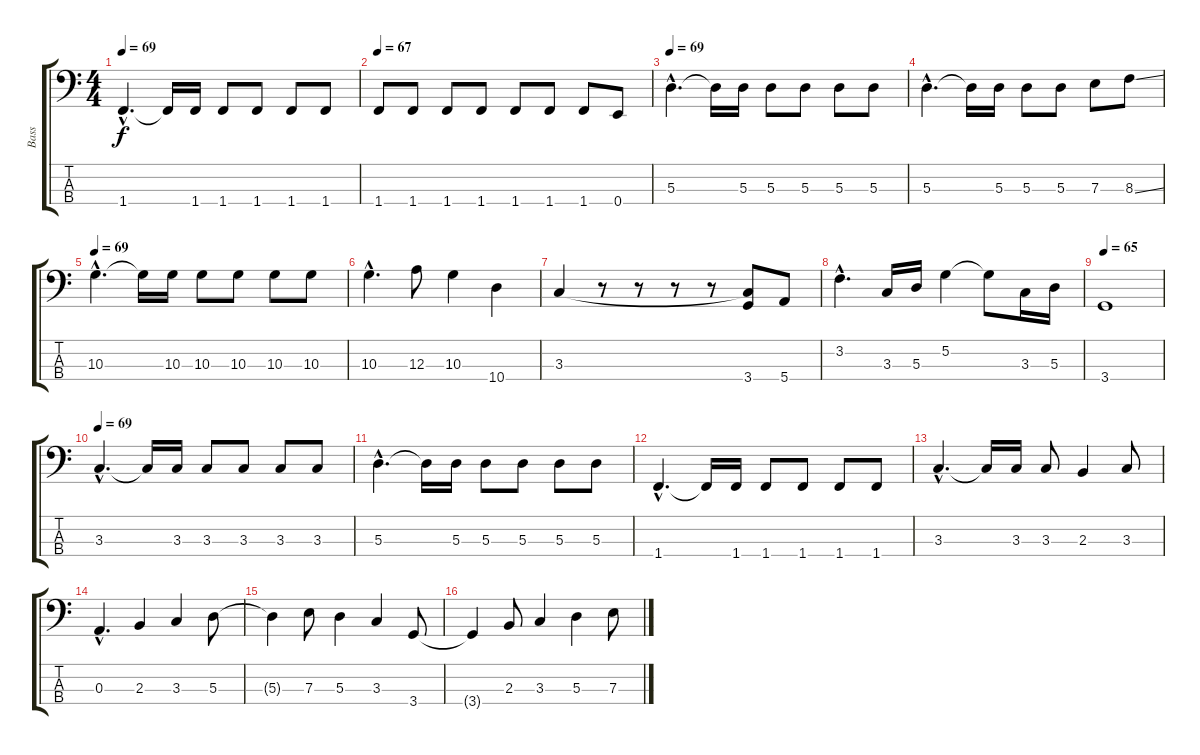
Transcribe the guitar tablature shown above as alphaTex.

\track ("Bass" "Bass") {instrument electricbassfinger}
\staff {score tabs}
\tuning (G2 D2 A1 E1) {hide}
\ts (4 4)
\tempo 69
\clef f4
\ks c
1.4{hac}.4{d dy f} 1.4{t}.16 1.4.16 1.4.8 1.4.8 1.4.8 1.4.8 |
\tempo 67
1.4.8 1.4.8 1.4.8 1.4.8 1.4.8 1.4.8 1.4.8 0.4.8 |
\tempo 69
5.3{hac}.4{d} 5.3{t}.16 5.3.16 5.3.8 5.3.8 5.3.8 5.3.8 |
5.3{hac}.4{d} 5.3{t}.16 5.3.16 5.3.8 5.3.8 7.3.8 8.3{ss}.8 |
\tempo 69
10.3{hac}.4{d} 10.3{t}.16 10.3.16 10.3.8 10.3.8 10.3.8 10.3.8 |
10.3{hac}.4{d} 12.3.8 10.3.4 10.4.4 |
3.3.4 r.8 r.8 r.8 r.8 (3.3{t} 3.4).8 5.4.8 |
3.2{hac}.4{d} 3.3.16 5.3.16 5.2.4 5.2{t}.8 3.3.16 5.3.16 |
\tempo 65
3.4.1 |
\tempo 69
3.3{hac}.4{d} 3.3{t}.16 3.3.16 3.3.8 3.3.8 3.3.8 3.3.8 |
5.3{hac}.4{d} 5.3{t}.16 5.3.16 5.3.8 5.3.8 5.3.8 5.3.8 |
1.4{hac}.4{d} 1.4{t}.16 1.4.16 1.4.8 1.4.8 1.4.8 1.4.8 |
3.3{hac}.4{d} 3.3{t}.16 3.3.16 3.3.8 2.3.4 3.3.8 |
0.3{hac}.4{d} 2.3.4 3.3.4 5.3.8 |
5.3{t}.4 7.3.8 5.3.4 3.3.4 3.4.8 |
3.4{t}.4 2.3.8 3.3.4 5.3.4 7.3.8
